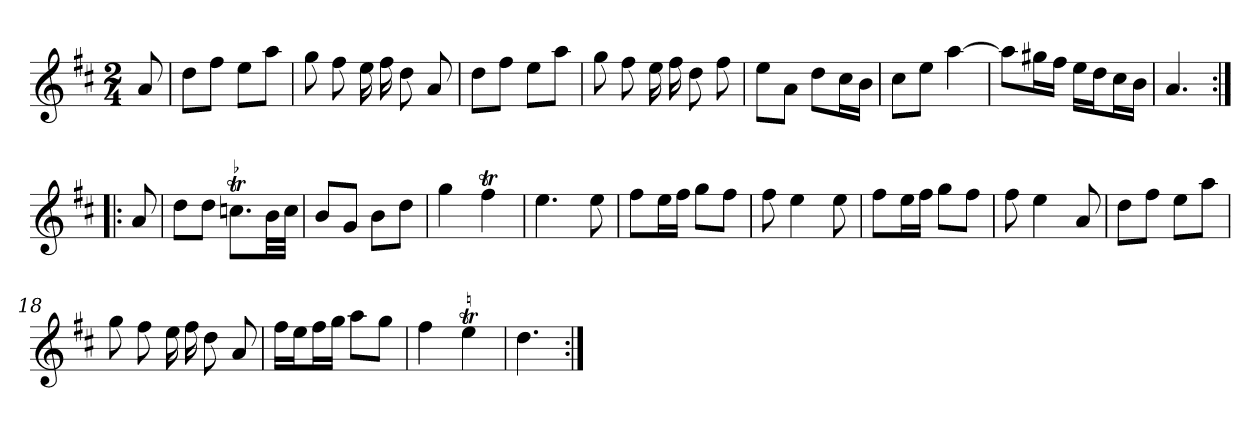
**kern
*part1
*staff1
*clefG2
*k[f#c#]
*D:
*M2/4
*MM104
=
8a
=1
8dd\L
8ff#\J
8ee\L
8aa\J
=2
8gg
8ff#
16ee
16ff#
8dd
8a
=3
8dd\L
8ff#\J
8ee\L
8aa\J
=4
8gg
8ff#
16ee
16ff#
8dd
8ff#
=5
8ee\L
8a\J
8dd\L
16cc#\L
16b\JJ
=6
8cc#\L
8ee\J
[4aa
=7
8aa\L]
16gg#X\L
16ff#\JJ
16ee\LL
16dd\J
16cc#\L
16b\JJ
=8
4.a
=:|!|:
8a
=9
8dd\L
8dd\J
!LO:TR:acc=-
8.ccnt\L
32b\LL
32cc\JJJ
=10
8b/L
8g/J
8b\L
8dd\J
=11
4gg
4ff#t
=12
4.ee
8ee
=13
8ff#\L
16ee\L
16ff#\JJ
8gg\L
8ff#\J
=14
8ff#
4ee
8ee
=15
8ff#\L
16ee\L
16ff#\JJ
8gg\L
8ff#\J
=16
8ff#
4ee
8a
=17
8dd\L
8ff#\J
8ee\L
8aa\J
=18
8gg
8ff#
16ee
16ff#
8dd
8a
=19
16ff#\LL
16ee\J
16ff#\L
16gg\JJ
8aa\L
8gg\J
=20
4ff#
4eet
=21
4.dd
=:|!
*-
